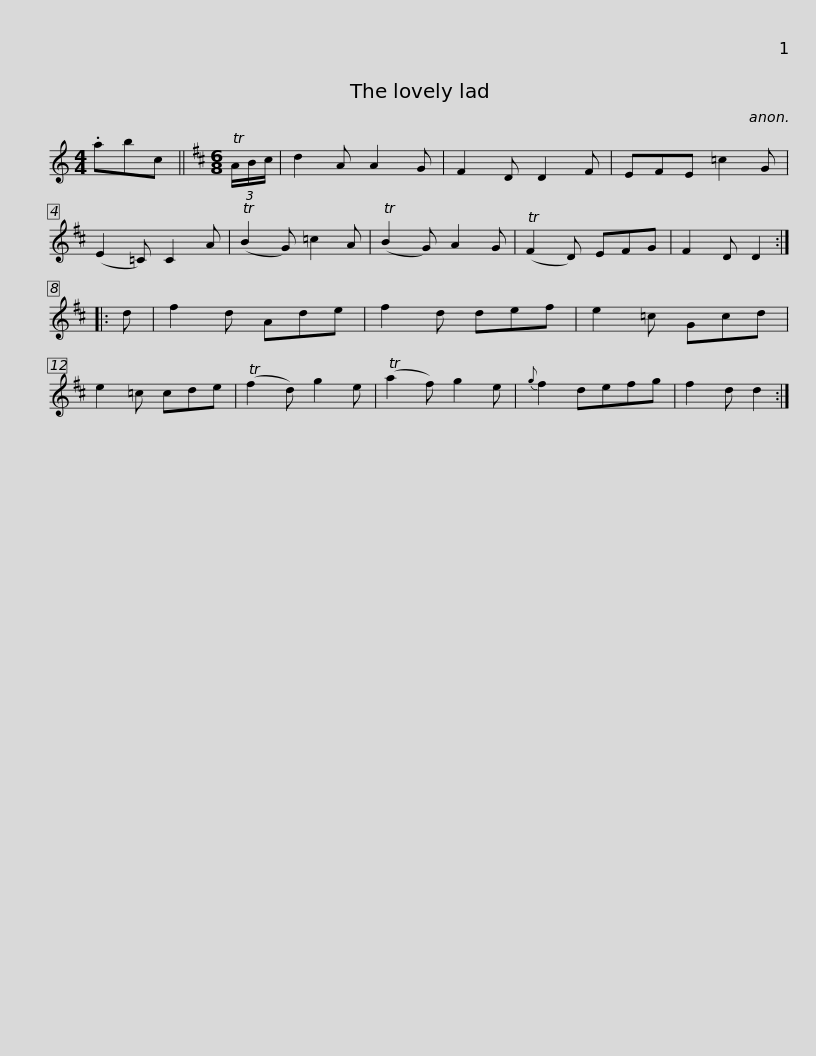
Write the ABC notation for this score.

X:1
L:1/8
M:4/4
I:linebreak $
K:C
V:1 treble
V:1
 .abc ||[K:D][M:6/8] (3TA/B/c/ | d2 A A2 G | F2 D D2 F | EFE =c2 G | %5
 (E2 =C) C2 A | (TB2 G) =c2 A | (TB2 G) A2 G |$ (TF2 D) EFG | F2 D D2 :: %10
 d | f2 d Ade | f2 d def | e2 =c Gcd | e2 =c cde | %15
 (Tf2 d) g2 e | (Ta2 f) g2 e |${g} f2 defg | f2 d d2 :| %19
